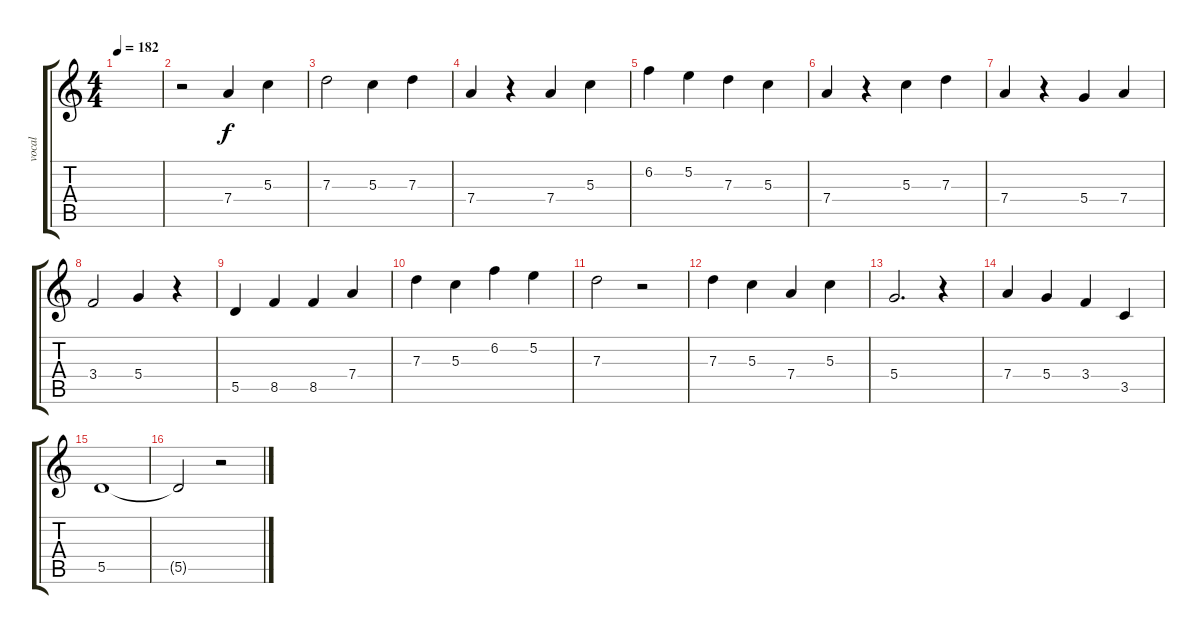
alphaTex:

\track ("vocal" "vocal") {instrument acousticguitarsteel}
\staff {score tabs}
\tuning (E4 B3 G3 D3 A2 E2) {hide}
\ts (4 4)
\tempo 182
\clef g2
\ks c
|
r.2 7.4.4 5.3.4 |
7.3.2 5.3.4 7.3.4 |
7.4.4 r.4 7.4.4 5.3.4 |
6.2.4 5.2.4 7.3.4 5.3.4 |
7.4.4 r.4 5.3.4 7.3.4 |
7.4.4 r.4 5.4.4 7.4.4 |
3.4.2 5.4.4 r.4 |
5.5.4 8.5.4 8.5.4 7.4.4 |
7.3.4 5.3.4 6.2.4 5.2.4 |
7.3.2 r.2 |
7.3.4 5.3.4 7.4.4 5.3.4 |
5.4.2{d} r.4 |
7.4.4 5.4.4 3.4.4 3.5.4 |
5.5.1 |
5.5{t}.2 r.2
